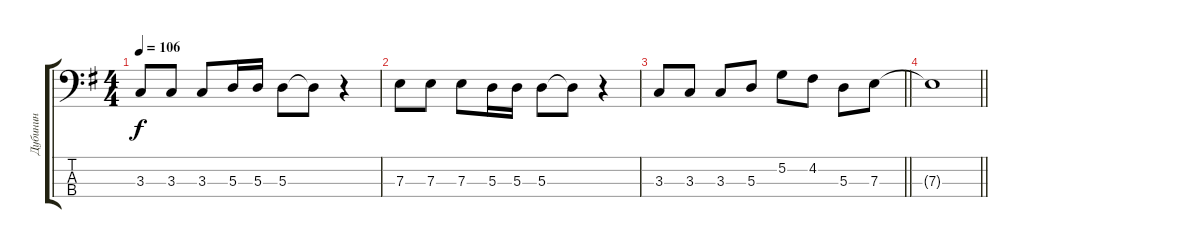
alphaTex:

\track ("Дубинин" "Дубинин") {instrument electricbasspick}
\staff {score tabs}
\tuning (G2 D2 A1 E1) {hide}
\ts (4 4)
\tempo 106
\clef f4
\ks g
3.3.8{dy f} 3.3.8 3.3.8 5.3.16 5.3.16 5.3.8 5.3{t}.8 r.4 |
7.3.8 7.3.8 7.3.8 5.3.16 5.3.16 5.3.8 5.3{t}.8 r.4 |
\barLineRight lightlight
3.3.8 3.3.8 3.3.8 5.3.8 5.2.8 4.2.8 5.3.8 7.3.8 |
\barLineRight lightlight
7.3{t}.1
